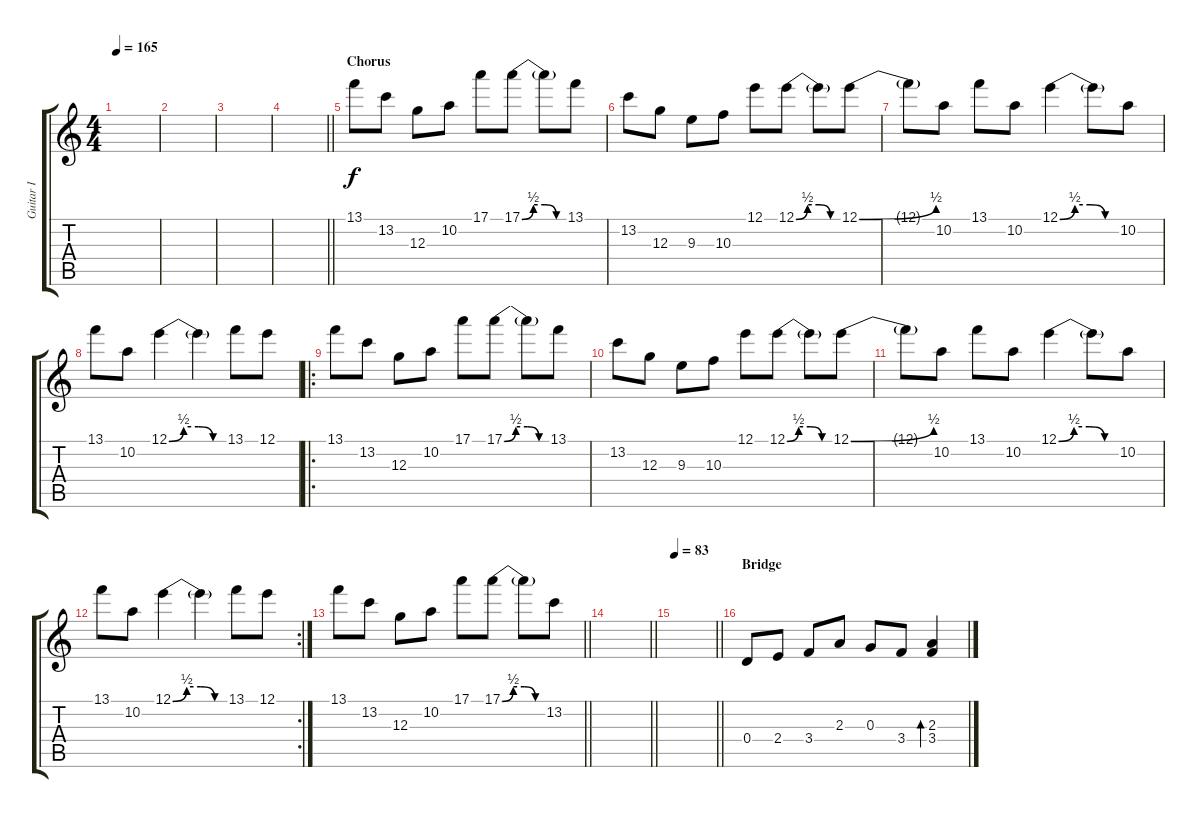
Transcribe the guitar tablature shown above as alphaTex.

\track ("Guitar I" "Guitar I") {instrument distortionguitar}
\staff {score tabs}
\tuning (E4 B3 G3 D3 A2 D2) {hide}
\ts (4 4)
\tempo 165
\clef g2
\ks c
|
|
|
\barLineRight lightlight
|
\section ("" "Chorus")
13.1.8 13.2.8 12.3.8 10.2.8 17.1.8 17.1{be (custom 0 0 15 2 30 2 45 0 60 0)}.8 17.1{t}.8 13.1.8 |
13.2.8 12.3.8 9.3.8 10.3.8 12.1.8 12.1{be (custom 0 0 15 2 30 2 45 0 60 0)}.8 12.1{t}.8 12.1{be (bend 0 0 60 2)}.8 |
12.1{t}.8 10.2.8 13.1.8 10.2.8 12.1{be (custom 0 0 15 2 30 2 45 0 60 0)}.4 12.1{t}.8 10.2.8 |
13.1.8 10.2.8 12.1{be (custom 0 0 15 2 30 2 45 0 60 0)}.4 12.1{t}.4 13.1.8 12.1.8 |
\ro
13.1.8 13.2.8 12.3.8 10.2.8 17.1.8 17.1{be (custom 0 0 15 2 30 2 45 0 60 0)}.8 17.1{t}.8 13.1.8 |
13.2.8 12.3.8 9.3.8 10.3.8 12.1.8 12.1{be (custom 0 0 15 2 30 2 45 0 60 0)}.8 12.1{t}.8 12.1{be (bend 0 0 60 2)}.8 |
12.1{t}.8 10.2.8 13.1.8 10.2.8 12.1{be (custom 0 0 15 2 30 2 45 0 60 0)}.4 12.1{t}.8 10.2.8 |
\rc 2
13.1.8 10.2.8 12.1{be (custom 0 0 15 2 30 2 45 0 60 0)}.4 12.1{t}.4 13.1.8 12.1.8 |
\barLineRight lightlight
13.1.8 13.2.8 12.3.8 10.2.8 17.1.8 17.1{be (custom 0 0 15 2 30 2 45 0 60 0)}.8 17.1{t}.8 13.2.8 |
\barLineRight lightlight
|
\tempo 80
\tempo 83
\barLineRight lightlight
|
\section ("" "Bridge")
0.4.8{instrument electricguitarjazz} 2.4.8 3.4.8 2.3.8 0.3.8 3.4.8 (2.3 3.4).4{bd 60}
